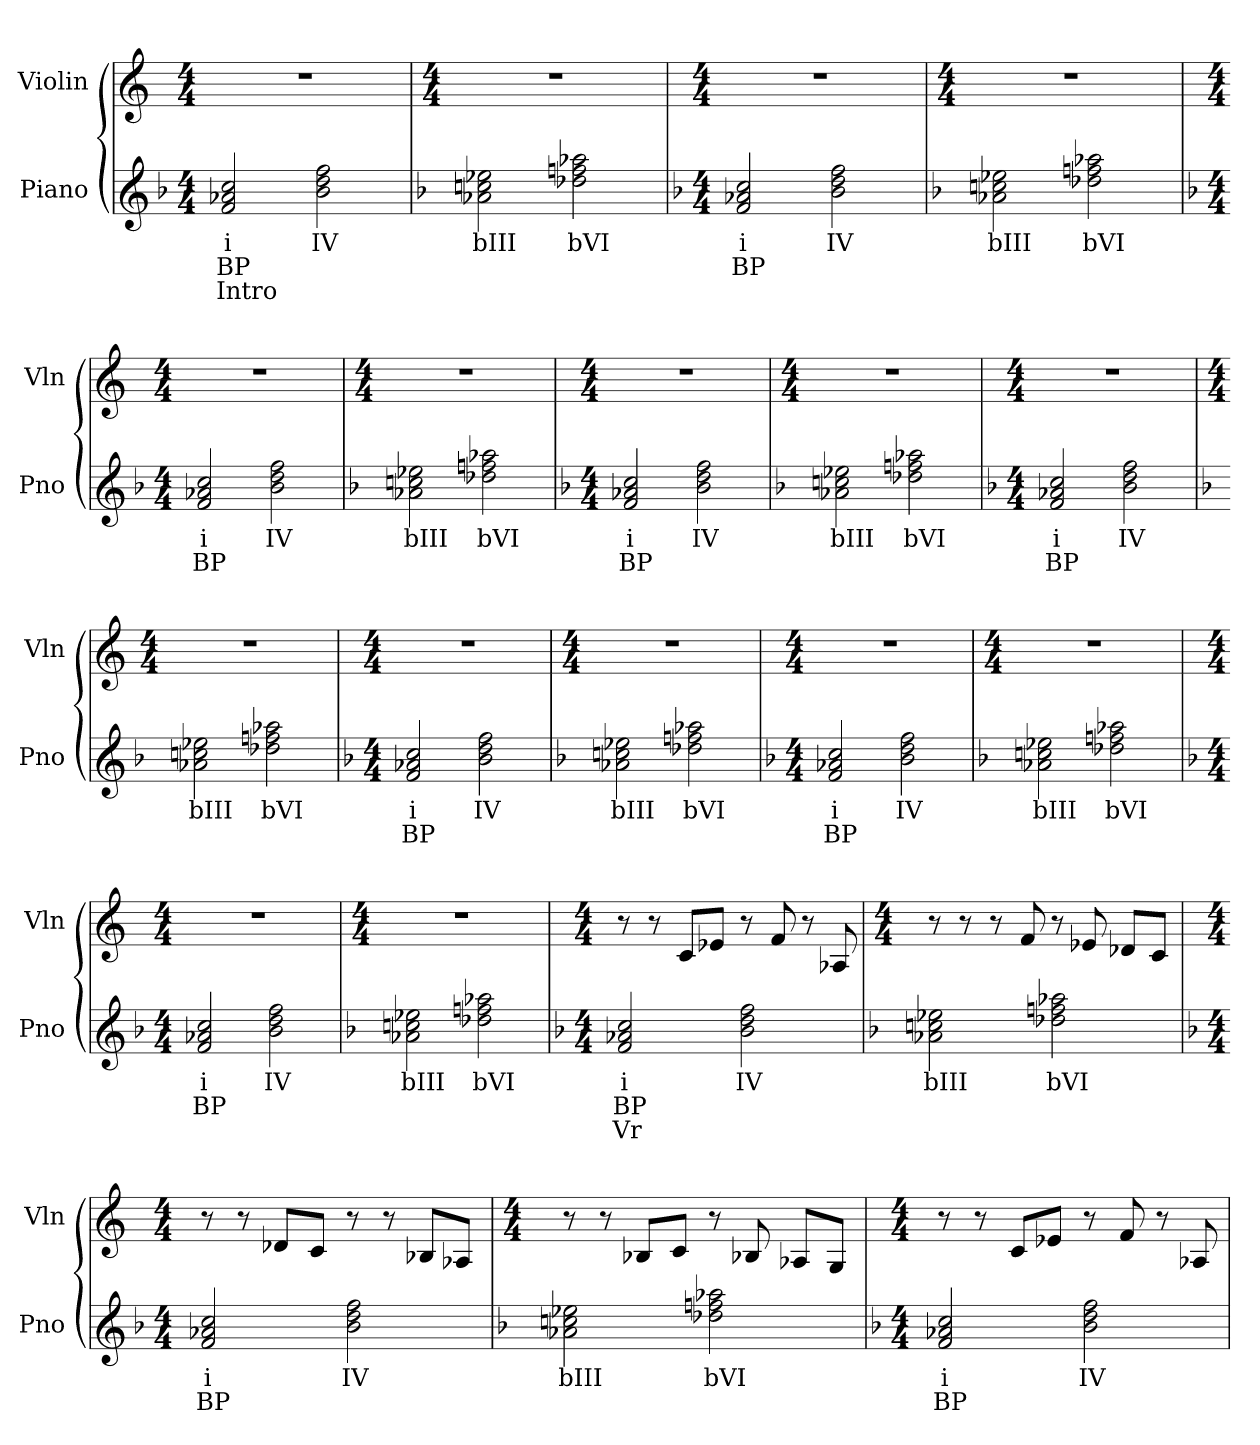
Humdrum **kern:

**kern	**text	**text	**text	**kern
*part2	*part2	*part2	*part2	*part1
*staff2	*staff2	*staff2	*staff2	*staff1
*I"Piano	*	*	*	*I"Violin
*I'Pno	*	*	*	*I'Vln
*k[b-]	*	*	*	*
*F:	*	*	*	*
*M4/4	*	*	*	*M4/4
=	=	=	=	=
2f 2a-X 2cc	i	BP	Intro	1r
2b- 2dd 2ff	IV	.	.	.
=	=	=	=	=
*k[b-]	*	*	*	*
*F:	*	*	*	*
*	*	*	*	*M4/4
2a-X 2ccn 2ee-X	bIII	.	.	1r
2dd-X 2ffn 2aa-X	bVI	.	.	.
=	=	=	=	=
*k[b-]	*	*	*	*
*F:	*	*	*	*
*M4/4	*	*	*	*M4/4
2f 2a-X 2cc	i	BP	.	1r
2b- 2dd 2ff	IV	.	.	.
=	=	=	=	=
*k[b-]	*	*	*	*
*F:	*	*	*	*
*	*	*	*	*M4/4
2a-X 2ccn 2ee-X	bIII	.	.	1r
2dd-X 2ffn 2aa-X	bVI	.	.	.
=	=	=	=	=
*k[b-]	*	*	*	*
*F:	*	*	*	*
*M4/4	*	*	*	*M4/4
2f 2a-X 2cc	i	BP	.	1r
2b- 2dd 2ff	IV	.	.	.
=	=	=	=	=
*k[b-]	*	*	*	*
*F:	*	*	*	*
*	*	*	*	*M4/4
2a-X 2ccn 2ee-X	bIII	.	.	1r
2dd-X 2ffn 2aa-X	bVI	.	.	.
=	=	=	=	=
*k[b-]	*	*	*	*
*F:	*	*	*	*
*M4/4	*	*	*	*M4/4
2f 2a-X 2cc	i	BP	.	1r
2b- 2dd 2ff	IV	.	.	.
=	=	=	=	=
*k[b-]	*	*	*	*
*F:	*	*	*	*
*	*	*	*	*M4/4
2a-X 2ccn 2ee-X	bIII	.	.	1r
2dd-X 2ffn 2aa-X	bVI	.	.	.
=	=	=	=	=
*k[b-]	*	*	*	*
*F:	*	*	*	*
*M4/4	*	*	*	*M4/4
2f 2a-X 2cc	i	BP	.	1r
2b- 2dd 2ff	IV	.	.	.
=	=	=	=	=
*k[b-]	*	*	*	*
*F:	*	*	*	*
*	*	*	*	*M4/4
2a-X 2ccn 2ee-X	bIII	.	.	1r
2dd-X 2ffn 2aa-X	bVI	.	.	.
=	=	=	=	=
*k[b-]	*	*	*	*
*F:	*	*	*	*
*M4/4	*	*	*	*M4/4
2f 2a-X 2cc	i	BP	.	1r
2b- 2dd 2ff	IV	.	.	.
=	=	=	=	=
*k[b-]	*	*	*	*
*F:	*	*	*	*
*	*	*	*	*M4/4
2a-X 2ccn 2ee-X	bIII	.	.	1r
2dd-X 2ffn 2aa-X	bVI	.	.	.
=	=	=	=	=
*k[b-]	*	*	*	*
*F:	*	*	*	*
*M4/4	*	*	*	*M4/4
2f 2a-X 2cc	i	BP	.	1r
2b- 2dd 2ff	IV	.	.	.
=	=	=	=	=
*k[b-]	*	*	*	*
*F:	*	*	*	*
*	*	*	*	*M4/4
2a-X 2ccn 2ee-X	bIII	.	.	1r
2dd-X 2ffn 2aa-X	bVI	.	.	.
=	=	=	=	=
*k[b-]	*	*	*	*
*F:	*	*	*	*
*M4/4	*	*	*	*M4/4
2f 2a-X 2cc	i	BP	.	1r
2b- 2dd 2ff	IV	.	.	.
=	=	=	=	=
*k[b-]	*	*	*	*
*F:	*	*	*	*
*	*	*	*	*M4/4
2a-X 2ccn 2ee-X	bIII	.	.	1r
2dd-X 2ffn 2aa-X	bVI	.	.	.
=	=	=	=	=
*k[b-]	*	*	*	*
*F:	*	*	*	*
*M4/4	*	*	*	*M4/4
2f 2a-X 2cc	i	BP	Vr	8r
.	.	.	.	8r
.	.	.	.	8cL
.	.	.	.	8e-XJ
2b- 2dd 2ff	IV	.	.	8r
.	.	.	.	8f
.	.	.	.	8r
.	.	.	.	8A-X
=	=	=	=	=
*k[b-]	*	*	*	*
*F:	*	*	*	*
*	*	*	*	*M4/4
2a-X 2ccn 2ee-X	bIII	.	.	8r
.	.	.	.	8r
.	.	.	.	8r
.	.	.	.	8f
2dd-X 2ffn 2aa-X	bVI	.	.	8r
.	.	.	.	8e-X
.	.	.	.	8d-XL
.	.	.	.	8cJ
=	=	=	=	=
*k[b-]	*	*	*	*
*F:	*	*	*	*
*M4/4	*	*	*	*M4/4
2f 2a-X 2cc	i	BP	.	8r
.	.	.	.	8r
.	.	.	.	8d-XL
.	.	.	.	8cJ
2b- 2dd 2ff	IV	.	.	8r
.	.	.	.	8r
.	.	.	.	8B-XL
.	.	.	.	8A-XJ
=	=	=	=	=
*k[b-]	*	*	*	*
*F:	*	*	*	*
*	*	*	*	*M4/4
2a-X 2ccn 2ee-X	bIII	.	.	8r
.	.	.	.	8r
.	.	.	.	8B-XL
.	.	.	.	8cJ
2dd-X 2ffn 2aa-X	bVI	.	.	8r
.	.	.	.	8B-X
.	.	.	.	8A-XL
.	.	.	.	8GJ
=	=	=	=	=
*k[b-]	*	*	*	*
*F:	*	*	*	*
*M4/4	*	*	*	*M4/4
2f 2a-X 2cc	i	BP	.	8r
.	.	.	.	8r
.	.	.	.	8cL
.	.	.	.	8e-XJ
2b- 2dd 2ff	IV	.	.	8r
.	.	.	.	8f
.	.	.	.	8r
.	.	.	.	8A-X
=	=	=	=	=
*-	*-	*-	*-	*-
